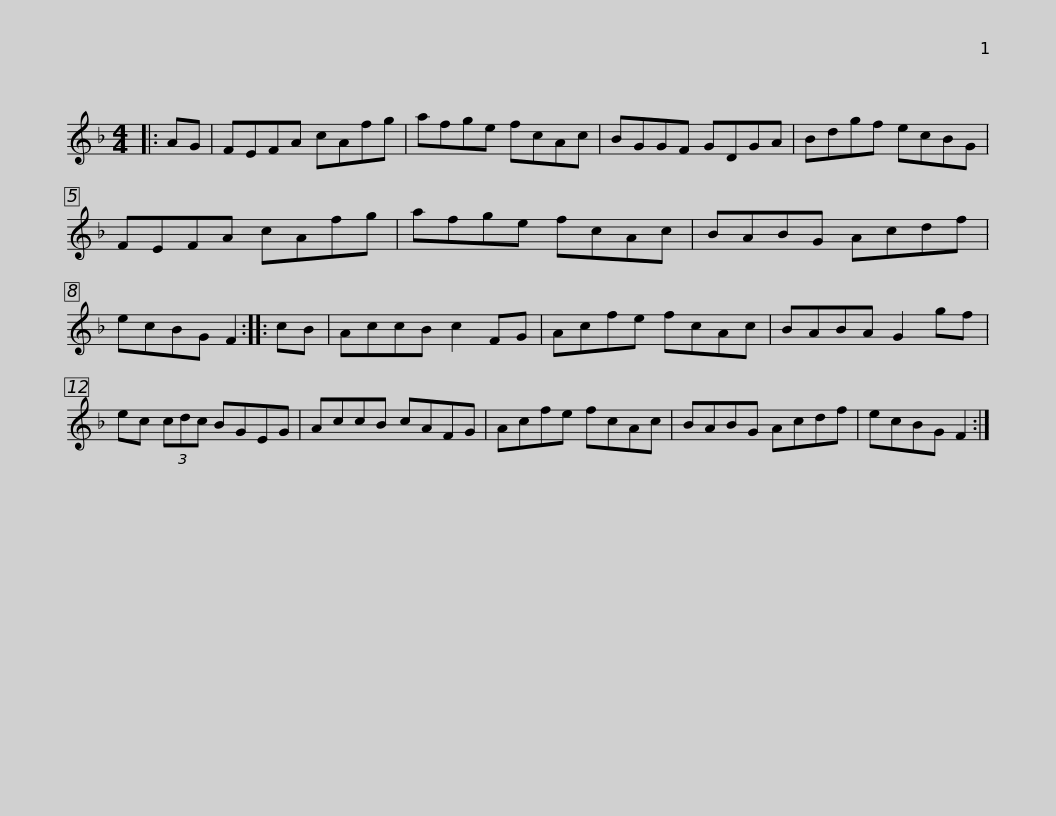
X:1
L:1/8
M:4/4
I:linebreak $
K:F
V:1 treble
V:1
|: AG | FEFA cAfg | afge fcAc | BGGF GDGA | Bdgf ecBG | %5
 FEFA cAfg |$ afge fcAc | BABG Acdf | ecBG F2 :: cB | %10
 AccB c2 FG | Acfe fcAc | BABA G2 gf |$ ec (3cdc BGEG | AccB cAFG | %15
 Acfe fcAc | BABG Acdf | ecBG F2 :| %18
